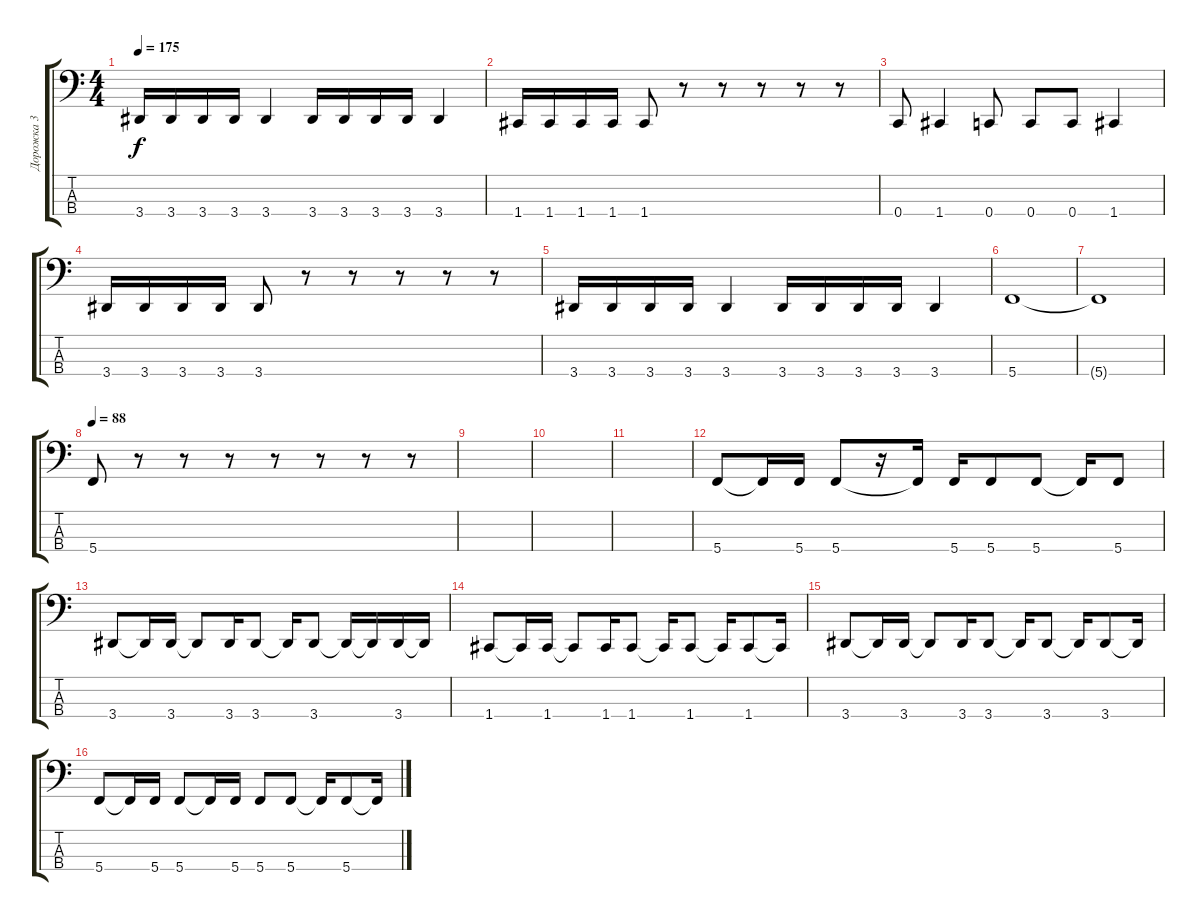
\track ("Дорожка 3" "Дорожка 3") {instrument electricbasspick}
\staff {score tabs}
\tuning (F2 C2 G1 C1) {hide}
\ts (4 4)
\tempo 175
\clef f4
\ks c
3.4.16{dy f} 3.4.16 3.4.16 3.4.16 3.4.4 3.4.16 3.4.16 3.4.16 3.4.16 3.4.4 |
1.4.16 1.4.16 1.4.16 1.4.16 1.4.8 r.8 r.8 r.8 r.8 r.8 |
0.4.8 1.4.4 0.4.8 0.4.8 0.4.8 1.4.4 |
3.4.16 3.4.16 3.4.16 3.4.16 3.4.8 r.8 r.8 r.8 r.8 r.8 |
3.4.16 3.4.16 3.4.16 3.4.16 3.4.4 3.4.16 3.4.16 3.4.16 3.4.16 3.4.4 |
5.4.1 |
5.4{t}.1 |
\tempo 88
5.4.8 r.8 r.8 r.8 r.8 r.8 r.8 r.8 |
|
|
|
5.4.8 5.4{t}.16 5.4.16 5.4.8 r.16 5.4{t}.16 5.4.16 5.4.8 5.4.8 5.4{t}.16 5.4.8 |
3.4.8 3.4{t}.16 3.4.16 3.4{t}.8 3.4.16 3.4.8 3.4{t}.16 3.4.8 3.4{t}.16 3.4{t}.16 3.4.16 3.4{t}.16 |
1.4.8 1.4{t}.16 1.4.16 1.4{t}.8 1.4.16 1.4.8 1.4{t}.16 1.4.8 1.4{t}.16 1.4.8 1.4{t}.16 |
3.4.8 3.4{t}.16 3.4.16 3.4{t}.8 3.4.16 3.4.8 3.4{t}.16 3.4.8 3.4{t}.16 3.4.8 3.4{t}.16 |
5.4.8 5.4{t}.16 5.4.16 5.4.8 5.4{t}.16 5.4.16 5.4.8 5.4.8 5.4{t}.16 5.4.8 5.4{t}.16
